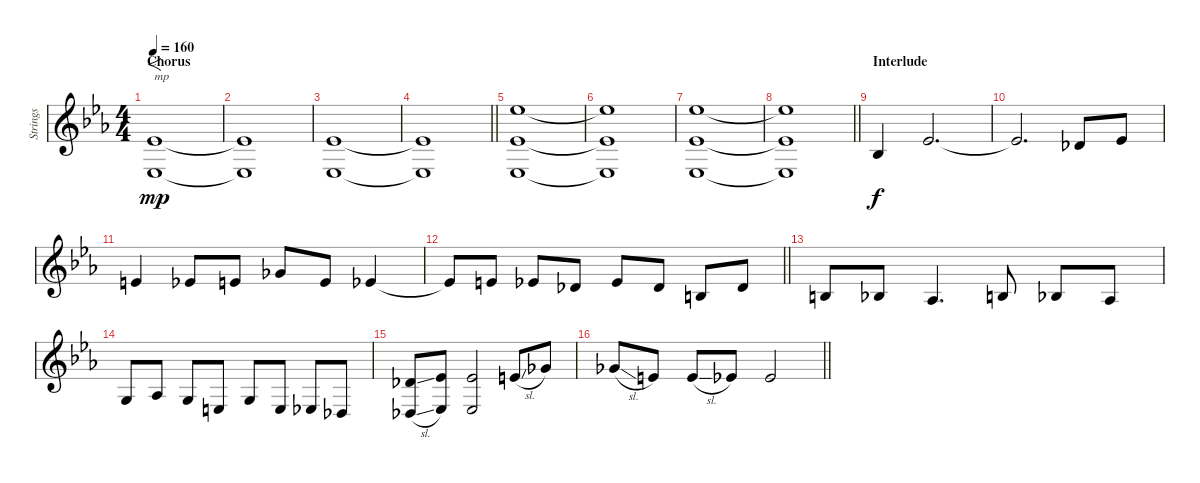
\track ("Strings" "Strings") {instrument stringensemble1}
\staff {score}
\tuning (E4 B3 G3 D3 A2 E2) {hide}
\ts (4 4)
\section ("" "Chorus")
\tempo 160
\clef g2
\ks eb
(4.2 1.4).1{f txt "mp" dy mp} |
(4.2{t} 1.4{t}).1 |
(4.2 1.4).1 |
\barLineRight lightlight
(4.2{t} 1.4{t}).1 |
\section ("" "")
(11.1 4.2 1.4).1 |
(11.1{t} 4.2{t} 1.4{t}).1 |
(11.1 4.2 1.4).1 |
\barLineRight lightlight
(11.1{t} 4.2{t} 1.4{t}).1 |
\section ("" "Interlude")
8.4.4{dy f} 8.3.2{d} |
8.3{t}.2{d} 6.3.8 8.3.8 |
9.3.4 8.3.8 9.3.8 7.2.8 9.3.8 8.3.4 |
\barLineRight lightlight
8.3{t}.8 9.3.8 8.3.8 6.3.8 8.3.8 6.3.8 9.4.8 6.3.8 |
\section ("" "")
9.4.8 8.4.8 6.4.4{d} 9.4.8 8.4.8 6.4.8 |
10.5.8 6.4.8 10.5.8 7.5.8 10.5.8 7.5.8 6.5.8 9.6.8 |
(6.3{sl} 4.5{sl}).8 (8.3 6.5).8 (8.3 6.5).2 9.3{sl}.8 11.3.8 |
\barLineRight lightlight
11.3{sl}.8 9.3.8 9.3{sl}.8 8.3.8 8.3.2
